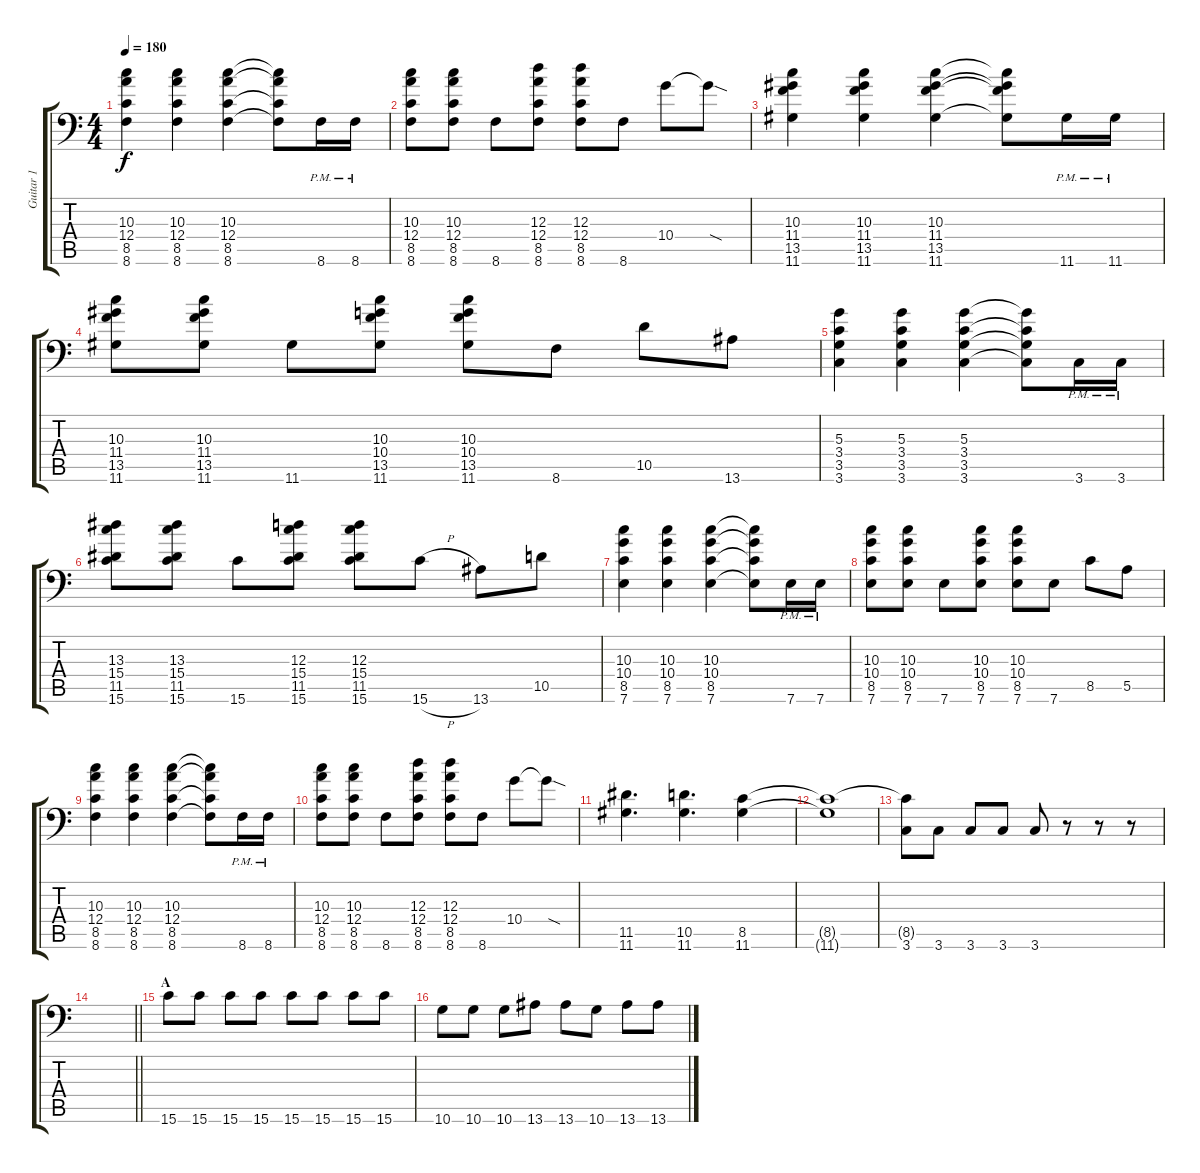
\track ("Guitar 1" "Guitar 1") {instrument distortionguitar}
\staff {score tabs}
\tuning (B3 Gb3 D3 A2 E2 A1) {hide}
\ts (4 4)
\tempo 180
\clef f4
\ks c
(10.3 12.4 8.5 8.6).4{dy f} (10.3 12.4 8.5 8.6).4 (10.3 12.4 8.5 8.6).4 (10.3{t} 12.4{t} 8.5{t} 8.6{t}).8 8.6{pm}.16 8.6{pm}.16 |
(10.3 12.4 8.5 8.6).8 (10.3 12.4 8.5 8.6).8 8.6.8 (12.3 12.4 8.5 8.6).8 (12.3 12.4 8.5 8.6).8 8.6.8 10.4.8 10.4{sod t}.8 |
(10.3 11.4 13.5 11.6).4 (10.3 11.4 13.5 11.6).4 (10.3 11.4 13.5 11.6).4 (10.3{t} 11.4{t} 13.5{t} 11.6{t}).8 11.6{pm}.16 11.6{pm}.16 |
(10.3 11.4 13.5 11.6).8 (10.3 11.4 13.5 11.6).8 11.6.8 (10.3 10.4 13.5 11.6).8 (10.3 10.4 13.5 11.6).8 8.6.8 10.5.8 13.6.8 |
(5.3 3.4 3.5 3.6).4 (5.3 3.4 3.5 3.6).4 (5.3 3.4 3.5 3.6).4 (5.3{t} 3.4{t} 3.5{t} 3.6{t}).8 3.6{pm}.16 3.6{pm}.16 |
(13.3 15.4 11.5 15.6).8 (13.3 15.4 11.5 15.6).8 15.6.8 (12.3 15.4 11.5 15.6).8 (12.3 15.4 11.5 15.6).8 15.6{h}.8 13.6.8 10.5.8 |
(10.3 10.4 8.5 7.6).4 (10.3 10.4 8.5 7.6).4 (10.3 10.4 8.5 7.6).4 (10.3{t} 10.4{t} 8.5{t} 7.6{t}).8 7.6{pm}.16 7.6{pm}.16 |
(10.3 10.4 8.5 7.6).8 (10.3 10.4 8.5 7.6).8 7.6.8 (10.3 10.4 8.5 7.6).8 (10.3 10.4 8.5 7.6).8 7.6.8 8.5.8 5.5.8 |
(10.3 12.4 8.5 8.6).4 (10.3 12.4 8.5 8.6).4 (10.3 12.4 8.5 8.6).4 (10.3{t} 12.4{t} 8.5{t} 8.6{t}).8 8.6{pm}.16 8.6{pm}.16 |
(10.3 12.4 8.5 8.6).8 (10.3 12.4 8.5 8.6).8 8.6.8 (12.3 12.4 8.5 8.6).8 (12.3 12.4 8.5 8.6).8 8.6.8 10.4.8 10.4{sod t}.8 |
(11.5 11.6).4{d} (10.5 11.6).4{d} (8.5 11.6).4 |
(8.5{t} 11.6{t}).1 |
(8.5{t} 3.6).8 3.6.8 3.6.8 3.6.8 3.6.8 r.8 r.8 r.8 |
\barLineRight lightlight
|
\section ("" "A")
15.6.8 15.6.8 15.6.8 15.6.8 15.6.8 15.6.8 15.6.8 15.6.8 |
10.6.8 10.6.8 10.6.8 13.6.8 13.6.8 10.6.8 13.6.8 13.6.8
